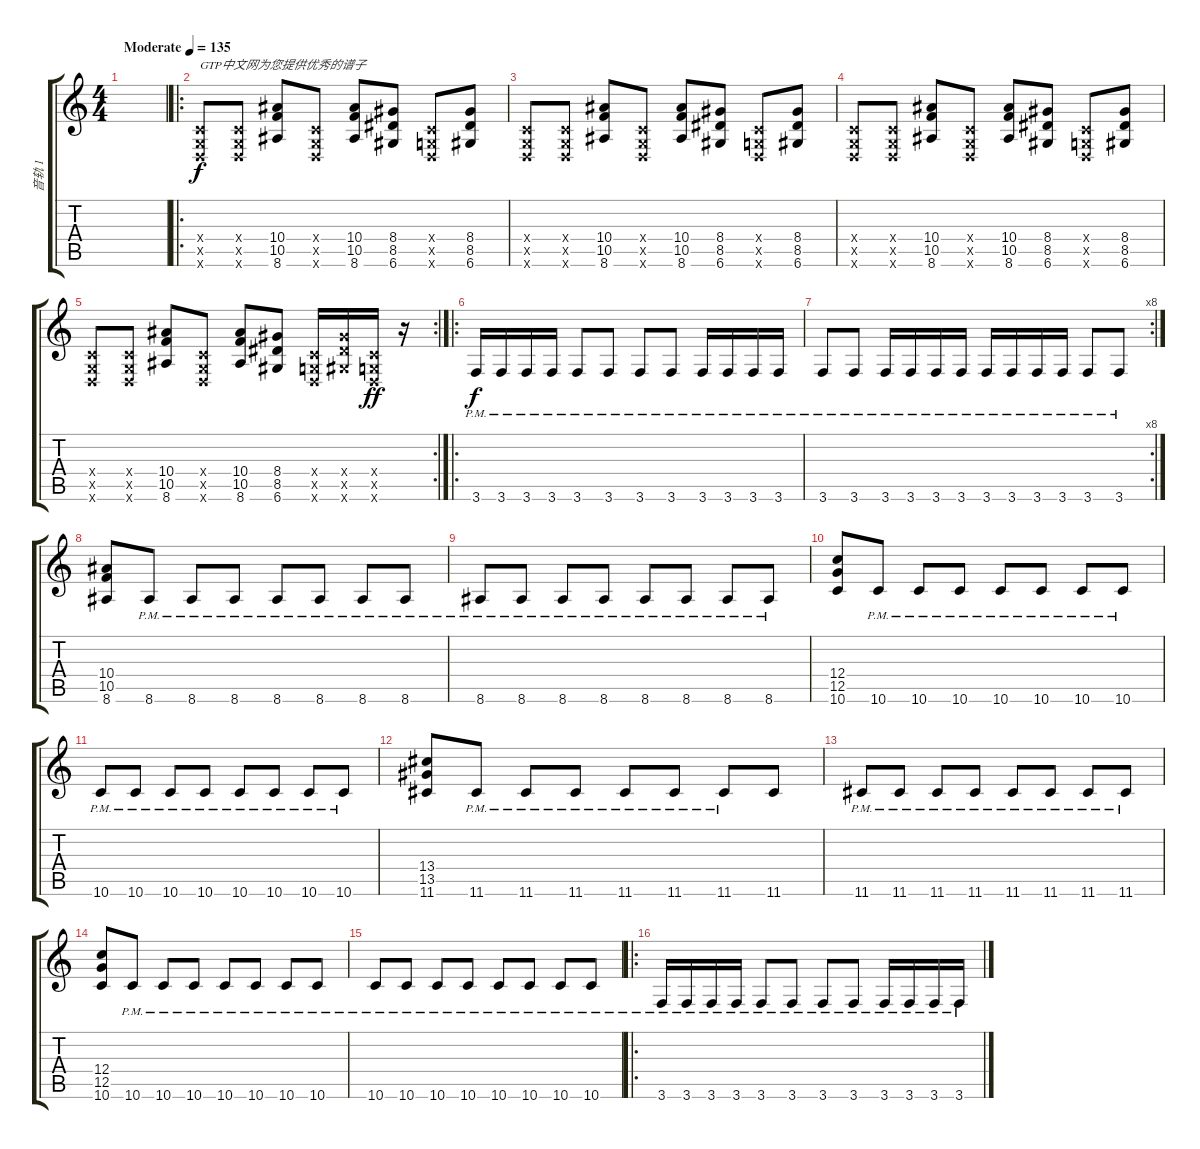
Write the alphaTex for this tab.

\track ("音轨 1" "音轨 1") {instrument distortionguitar}
\staff {score tabs}
\tuning (D4 A3 F3 C3 G2 D2) {hide}
\ts (4 4)
\tempo (135 "Moderate")
\clef g2
\ks c
|
\ro
(0.4{x} 0.5{x} 0.6{x}).8{txt "GTP中文网为您提供优秀的谱子"} (0.4{x} 0.5{x} 0.6{x}).8 (10.4 10.5 8.6).8 (0.4{x} 0.5{x} 0.6{x}).8 (10.4 10.5 8.6).8 (8.4 8.5 6.6).8 (0.4{x} 0.5{x} 0.6{x}).8 (8.4 8.5 6.6).8 |
(0.4{x} 0.5{x} 0.6{x}).8 (0.4{x} 0.5{x} 0.6{x}).8 (10.4 10.5 8.6).8 (0.4{x} 0.5{x} 0.6{x}).8 (10.4 10.5 8.6).8 (8.4 8.5 6.6).8 (0.4{x} 0.5{x} 0.6{x}).8 (8.4 8.5 6.6).8 |
(0.4{x} 0.5{x} 0.6{x}).8 (0.4{x} 0.5{x} 0.6{x}).8 (10.4 10.5 8.6).8 (0.4{x} 0.5{x} 0.6{x}).8 (10.4 10.5 8.6).8 (8.4 8.5 6.6).8 (0.4{x} 0.5{x} 0.6{x}).8 (8.4 8.5 6.6).8 |
\rc 2
(0.4{x} 0.5{x} 0.6{x}).8 (0.4{x} 0.5{x} 0.6{x}).8 (10.4 10.5 8.6).8 (0.4{x} 0.5{x} 0.6{x}).8 (10.4 10.5 8.6).8 (8.4 8.5 6.6).8 (0.4{x} 0.5{x} 0.6{x}).16 (8.4{x} 8.5{x} 6.6{x}).16 (0.4{x} 0.5{x} 0.6{x}).16{dy ff} r.16 |
\ro
3.6{pm}.16{dy f} 3.6{pm}.16 3.6{pm}.16 3.6{pm}.16 3.6{pm}.8 3.6{pm}.8 3.6{pm}.8 3.6{pm}.8 3.6{pm}.16 3.6{pm}.16 3.6{pm}.16 3.6{pm}.16 |
\rc 8
3.6{pm}.8 3.6{pm}.8 3.6{pm}.16 3.6{pm}.16 3.6{pm}.16 3.6{pm}.16 3.6{pm}.16 3.6{pm}.16 3.6{pm}.16 3.6{pm}.16 3.6{pm}.8 3.6{pm}.8 |
(10.4 10.5 8.6).8 8.6{pm}.8 8.6{pm}.8 8.6{pm}.8 8.6{pm}.8 8.6{pm}.8 8.6{pm}.8 8.6{pm}.8 |
8.6{pm}.8 8.6{pm}.8 8.6{pm}.8 8.6{pm}.8 8.6{pm}.8 8.6{pm}.8 8.6{pm}.8 8.6{pm}.8 |
(12.4 12.5 10.6).8 10.6{pm}.8 10.6{pm}.8 10.6{pm}.8 10.6{pm}.8 10.6{pm}.8 10.6{pm}.8 10.6{pm}.8 |
10.6{pm}.8 10.6{pm}.8 10.6{pm}.8 10.6{pm}.8 10.6{pm}.8 10.6{pm}.8 10.6{pm}.8 10.6{pm}.8 |
(13.4 13.5 11.6).8 11.6{pm}.8 11.6{pm}.8 11.6{pm}.8 11.6{pm}.8 11.6{pm}.8 11.6{pm}.8 11.6.8 |
11.6{pm}.8 11.6{pm}.8 11.6{pm}.8 11.6{pm}.8 11.6{pm}.8 11.6{pm}.8 11.6{pm}.8 11.6{pm}.8 |
(12.4 12.5 10.6).8 10.6{pm}.8 10.6{pm}.8 10.6{pm}.8 10.6{pm}.8 10.6{pm}.8 10.6{pm}.8 10.6{pm}.8 |
10.6{pm}.8 10.6{pm}.8 10.6{pm}.8 10.6{pm}.8 10.6{pm}.8 10.6{pm}.8 10.6{pm}.8 10.6{pm}.8 |
\ro
3.6{pm}.16 3.6{pm}.16 3.6{pm}.16 3.6{pm}.16 3.6{pm}.8 3.6{pm}.8 3.6{pm}.8 3.6{pm}.8 3.6{pm}.16 3.6{pm}.16 3.6{pm}.16 3.6{pm}.16
